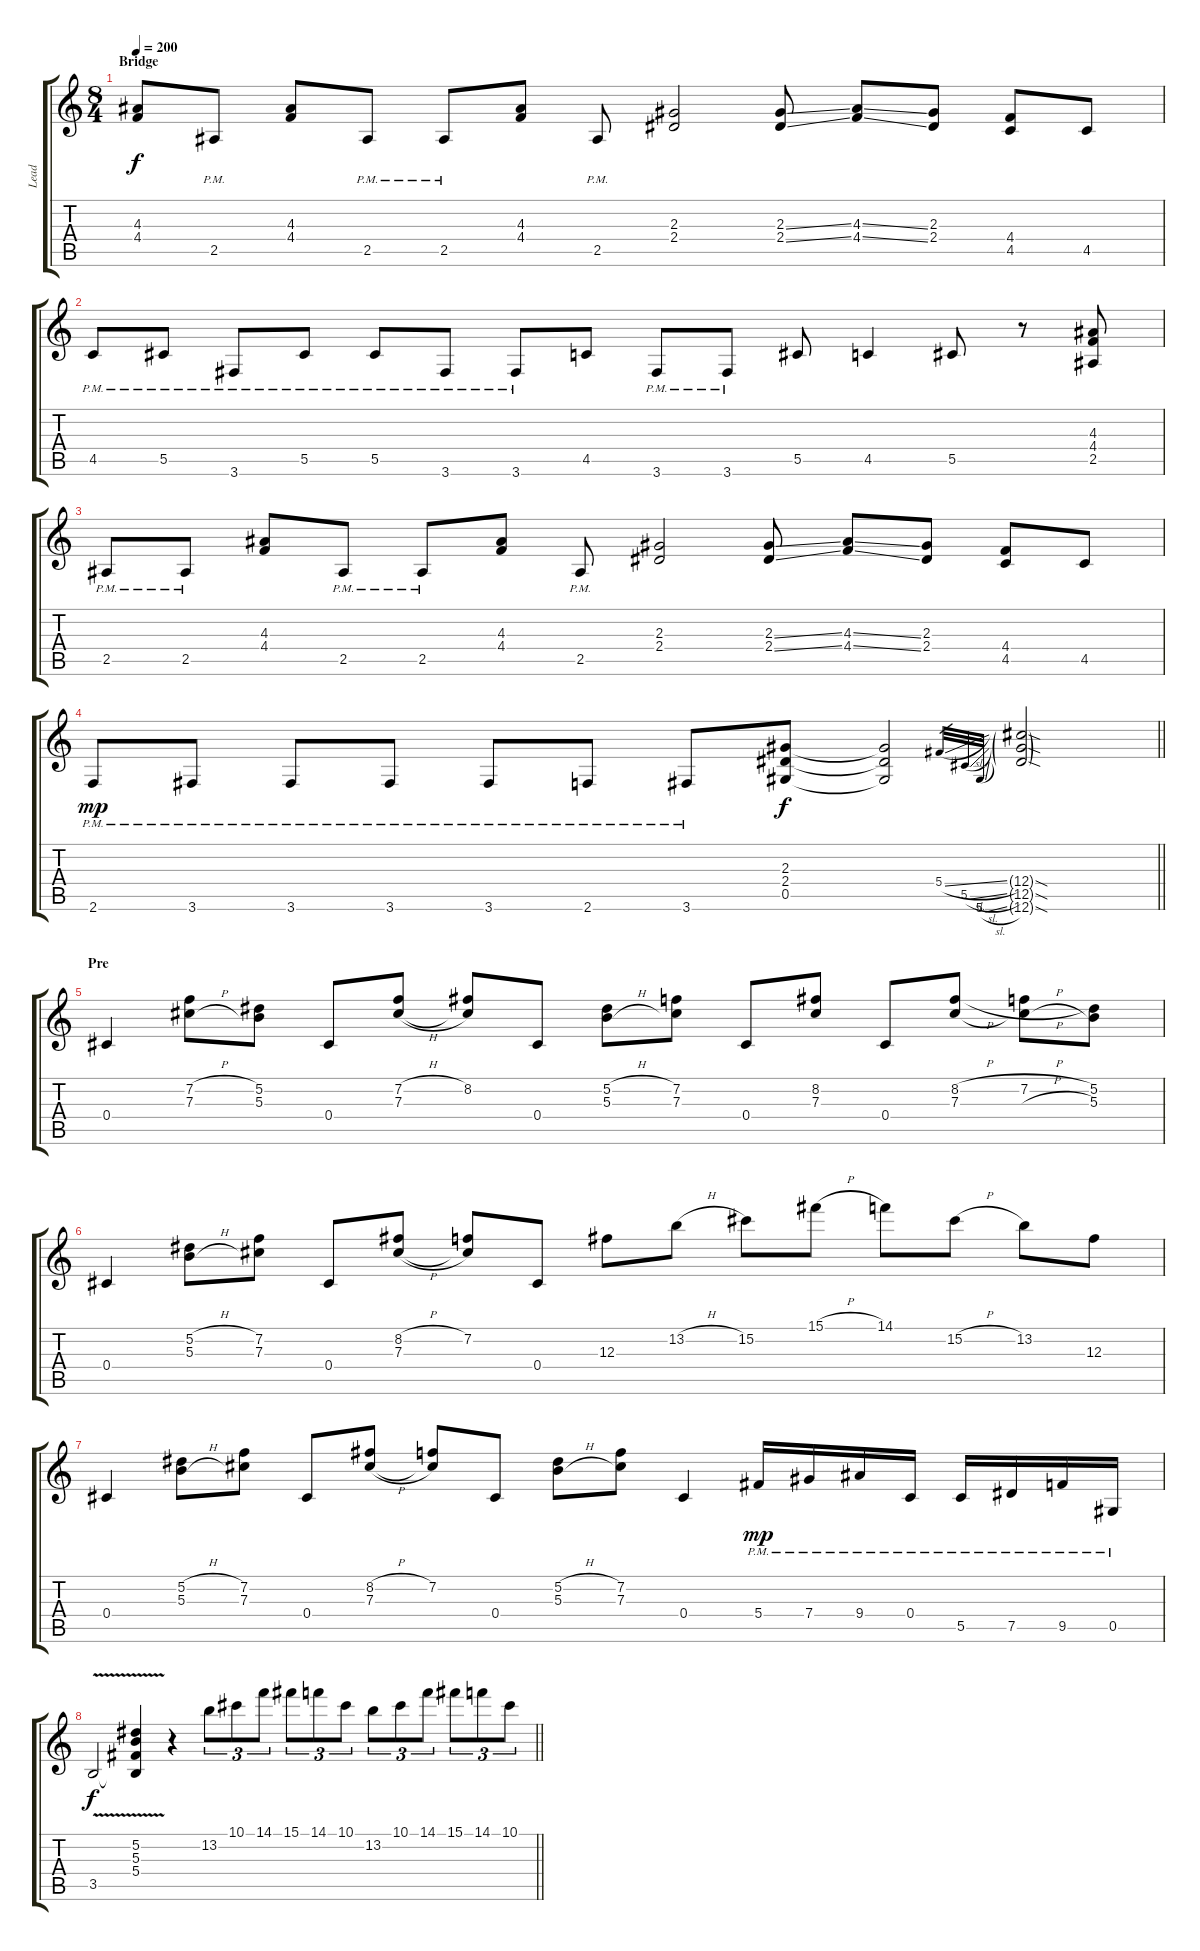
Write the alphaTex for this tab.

\track ("Lead" "Lead") {instrument overdrivenguitar}
\staff {score tabs}
\tuning (Eb4 Bb3 Gb3 Db3 Ab2 Eb2) {hide}
\ts (8 4)
\section ("" "Bridge")
\tempo 200
\clef g2
\ks c
(4.3{t} 4.4{t}).8{dy f} 2.5{pm}.8 (4.3 4.4).8 2.5{pm}.8 2.5{pm}.8 (4.3 4.4).8 2.5{pm}.8 (2.3 2.4).2 (2.3{ss} 2.4{ss}).8 (4.3{ss} 4.4{ss}).8 (2.3 2.4).8 (4.4 4.5).8 4.5.8 |
4.5{pm}.8 5.5{pm}.8 3.6{pm}.8 5.5{pm}.8 5.5{pm}.8 3.6{pm}.8 3.6{pm}.8 4.5.8 3.6{pm}.8 3.6{pm}.8 5.5.8 4.5.4 5.5.8 r.8 (4.3 4.4 2.5).8 |
2.5{pm}.8 2.5{pm}.8 (4.3 4.4).8 2.5{pm}.8 2.5{pm}.8 (4.3 4.4).8 2.5{pm}.8 (2.3 2.4).2 (2.3{ss} 2.4{ss}).8 (4.3{ss} 4.4{ss}).8 (2.3 2.4).8 (4.4 4.5).8 4.5.8 |
\barLineRight lightlight
2.6{pm}.8{dy mp} 3.6{pm}.8 3.6{pm}.8 3.6{pm}.8 3.6{pm}.8 2.6{pm}.8 3.6{pm}.8 (2.3 2.4 0.5).8{dy f} (2.3{t} 2.4{t} 0.5{t}).2 5.4{sl}.32{gr} 5.5{sl}.32{gr} 5.6{sl}.32{gr} (12.4{sod g} 12.5{sod g} 12.6{sod g}).2 |
\section ("" "Pre")
0.4.4 (7.2{h} 7.3{h}).8 (5.2 5.3).8 0.4.8 (7.2{h} 7.3{h}).8 (8.2 7.3{t}).8 0.4.8 (5.2{h} 5.3{h}).8 (7.2 7.3).8 0.4.8 (8.2 7.3).8 0.4.8 (8.2{h} 7.3).8 (7.2{h} 7.3{h t}).8 (5.2 5.3).8 |
0.4.4 (5.2{h} 5.3{h}).8 (7.2 7.3).8 0.4.8 (8.2{h} 7.3{h}).8 (7.2 7.3{t}).8 0.4.8 12.3.8 13.2{h}.8 15.2.8 15.1{h}.8 14.1.8 15.2{h}.8 13.2.8 12.3.8 |
0.4.4 (5.2{h} 5.3{h}).8 (7.2 7.3).8 0.4.8 (8.2{h} 7.3{h}).8 (7.2 7.3{t}).8 0.4.8 (5.2{h} 5.3{h}).8 (7.2 7.3).8 0.4.4 5.4{pm}.16{dy mp} 7.4{pm}.16 9.4{pm}.16 0.4{pm}.16 5.5{pm}.16 7.5{pm}.16 9.5{pm}.16 0.5{pm}.16 |
\barLineRight lightlight
3.5{v}.2{dy f} (5.2 5.3 5.4 3.5{t}).4 r.4 13.2.8{tu (3 2)} 10.1.8{tu (3 2)} 14.1.8{tu (3 2)} 15.1.8{tu (3 2)} 14.1.8{tu (3 2)} 10.1.8{tu (3 2)} 13.2.8{tu (3 2)} 10.1.8{tu (3 2)} 14.1.8{tu (3 2)} 15.1.8{tu (3 2)} 14.1.8{tu (3 2)} 10.1.8{tu (3 2)}
